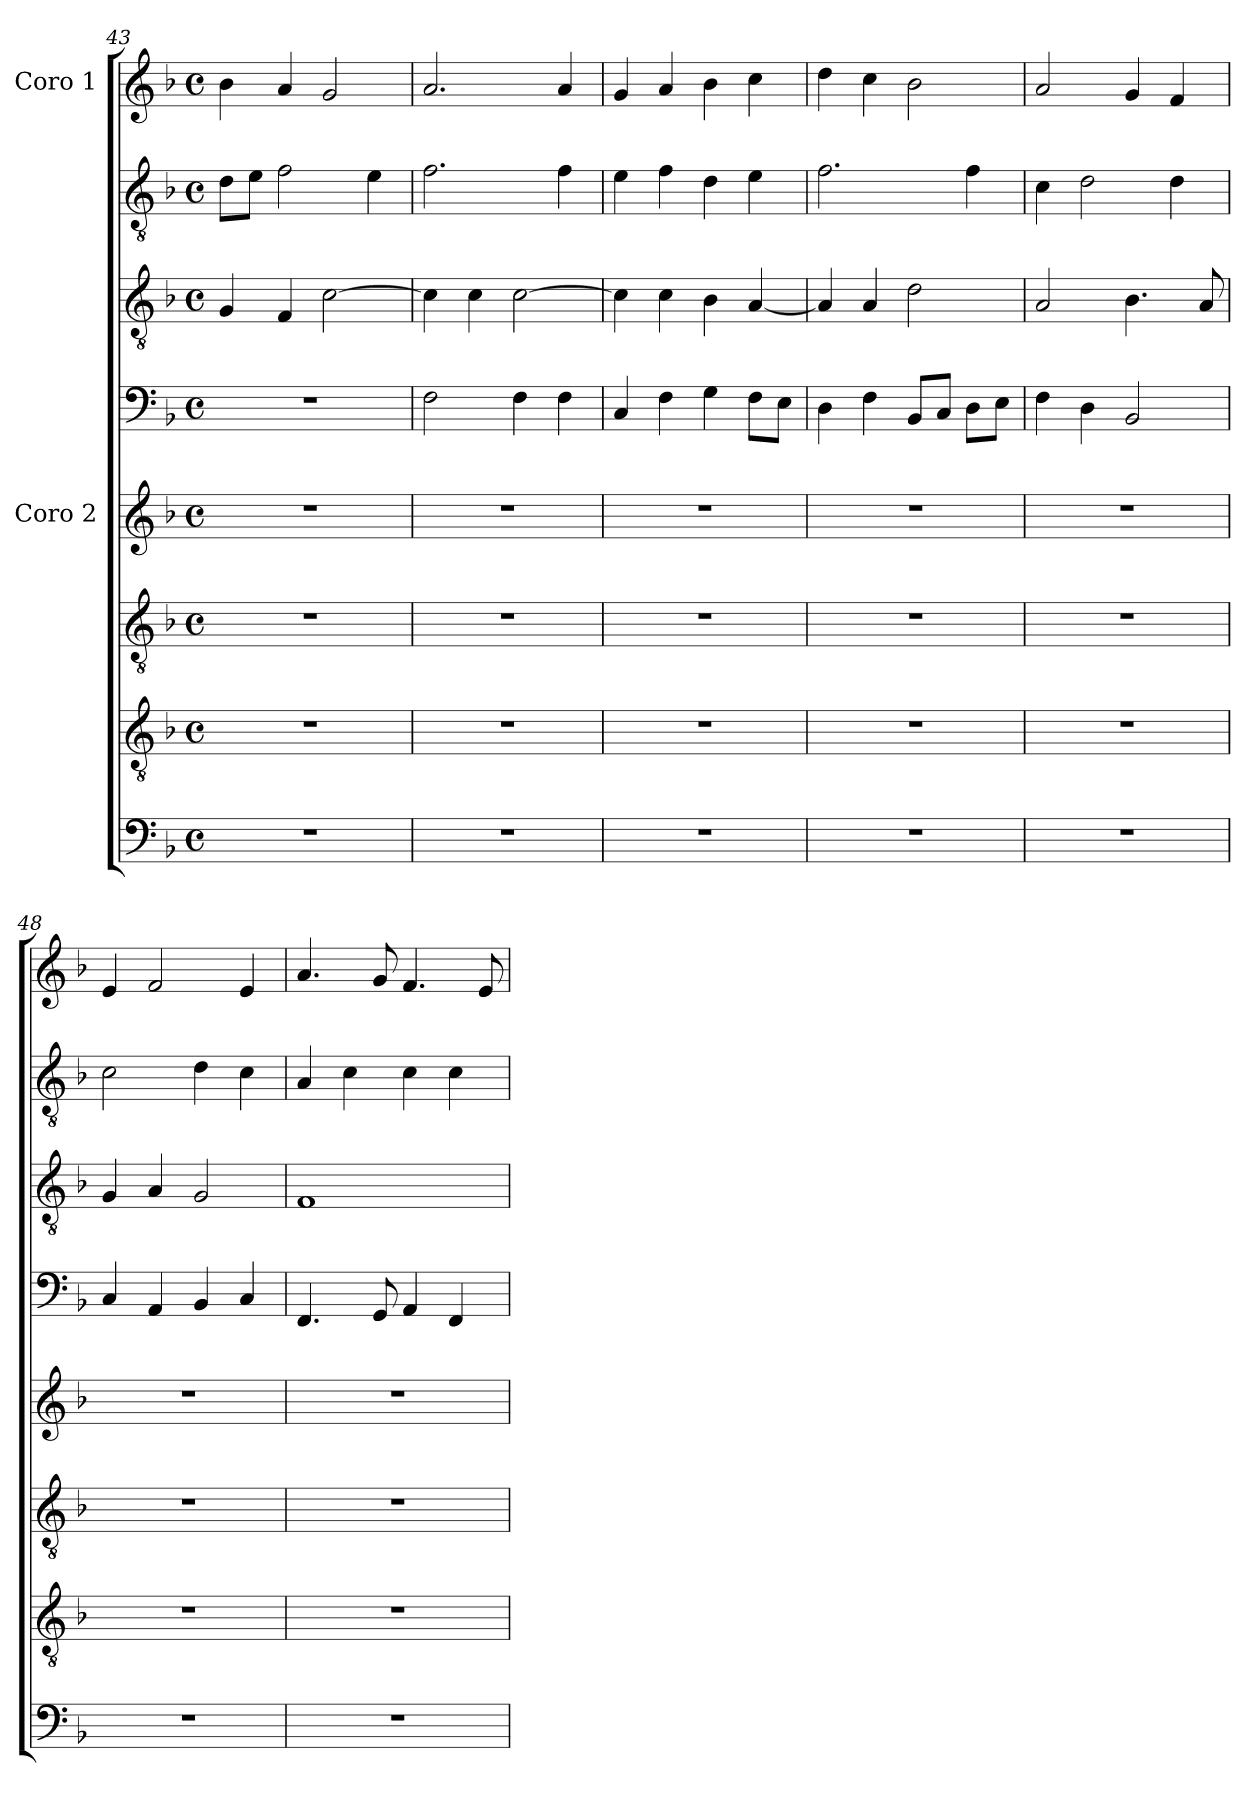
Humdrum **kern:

**kern	**kern	**kern	**kern	**kern	**kern	**kern	**kern
*part8	*part7	*part6	*part5	*part4	*part3	*part2	*part1
*staff8	*staff7	*staff6	*staff5	*staff4	*staff3	*staff2	*staff1
*	*	*	*I"Coro 2	*	*	*	*I"Coro 1
*clefF4	*clefGv2	*clefGv2	*clefG2	*clefF4	*clefGv2	*clefGv2	*clefG2
*k[b-]	*k[b-]	*k[b-]	*k[b-]	*k[b-]	*k[b-]	*k[b-]	*k[b-]
*F:	*F:	*F:	*F:	*F:	*F:	*F:	*F:
*M4/4	*M4/4	*M4/4	*M4/4	*M4/4	*M4/4	*M4/4	*M4/4
*met(c)	*met(c)	*met(c)	*met(c)	*met(c)	*met(c)	*met(c)	*met(c)
=43	=43	=43	=43	=43	=43	=43	=43
1r	1r	1r	1r	1r	4G/	8d\L	4b-\
.	.	.	.	.	.	8e\J	.
.	.	.	.	.	4F/	2f\	4a/
.	.	.	.	.	[2c\	.	2g/
.	.	.	.	.	.	4e\	.
=44	=44	=44	=44	=44	=44	=44	=44
1r	1r	1r	1r	2F\	4c\]	2.f\	2.a/
.	.	.	.	.	4c\	.	.
.	.	.	.	4F\	[2c\	.	.
.	.	.	.	4F\	.	4f\	4a/
=45	=45	=45	=45	=45	=45	=45	=45
1r	1r	1r	1r	4C/	4c\]	4e\	4g/
.	.	.	.	4F\	4c\	4f\	4a/
.	.	.	.	4G\	4B-\	4d\	4b-\
.	.	.	.	8F\L	[4A/	4e\	4cc\
.	.	.	.	8E\J	.	.	.
=46	=46	=46	=46	=46	=46	=46	=46
1r	1r	1r	1r	4D\	4A/]	2.f\	4dd\
.	.	.	.	4F\	4A/	.	4cc\
.	.	.	.	8BB-/L	2d\	.	2b-\
.	.	.	.	8C/J	.	.	.
.	.	.	.	8D\L	.	4f\	.
.	.	.	.	8E\J	.	.	.
=47	=47	=47	=47	=47	=47	=47	=47
1r	1r	1r	1r	4F\	2A/	4c\	2a/
.	.	.	.	4D\	.	2d\	.
.	.	.	.	2BB-/	4.B-\	.	4g/
.	.	.	.	.	.	4d\	4f/
.	.	.	.	.	8A/	.	.
=48	=48	=48	=48	=48	=48	=48	=48
1r	1r	1r	1r	4C/	4G/	2c\	4e/
.	.	.	.	4AA/	4A/	.	2f/
.	.	.	.	4BB-/	2G/	4d\	.
.	.	.	.	4C/	.	4c\	4e/
!!LO:LB:g=z
=49	=49	=49	=49	=49	=49	=49	=49
1r	1r	1r	1r	4.FF/	1F	4A/	4.a/
.	.	.	.	.	.	4c\	.
.	.	.	.	8GG/	.	.	8g/
.	.	.	.	4AA/	.	4c\	4.f/
.	.	.	.	4FF/	.	4c\	.
.	.	.	.	.	.	.	8e/
=	=	=	=	=	=	=	=
*-	*-	*-	*-	*-	*-	*-	*-
